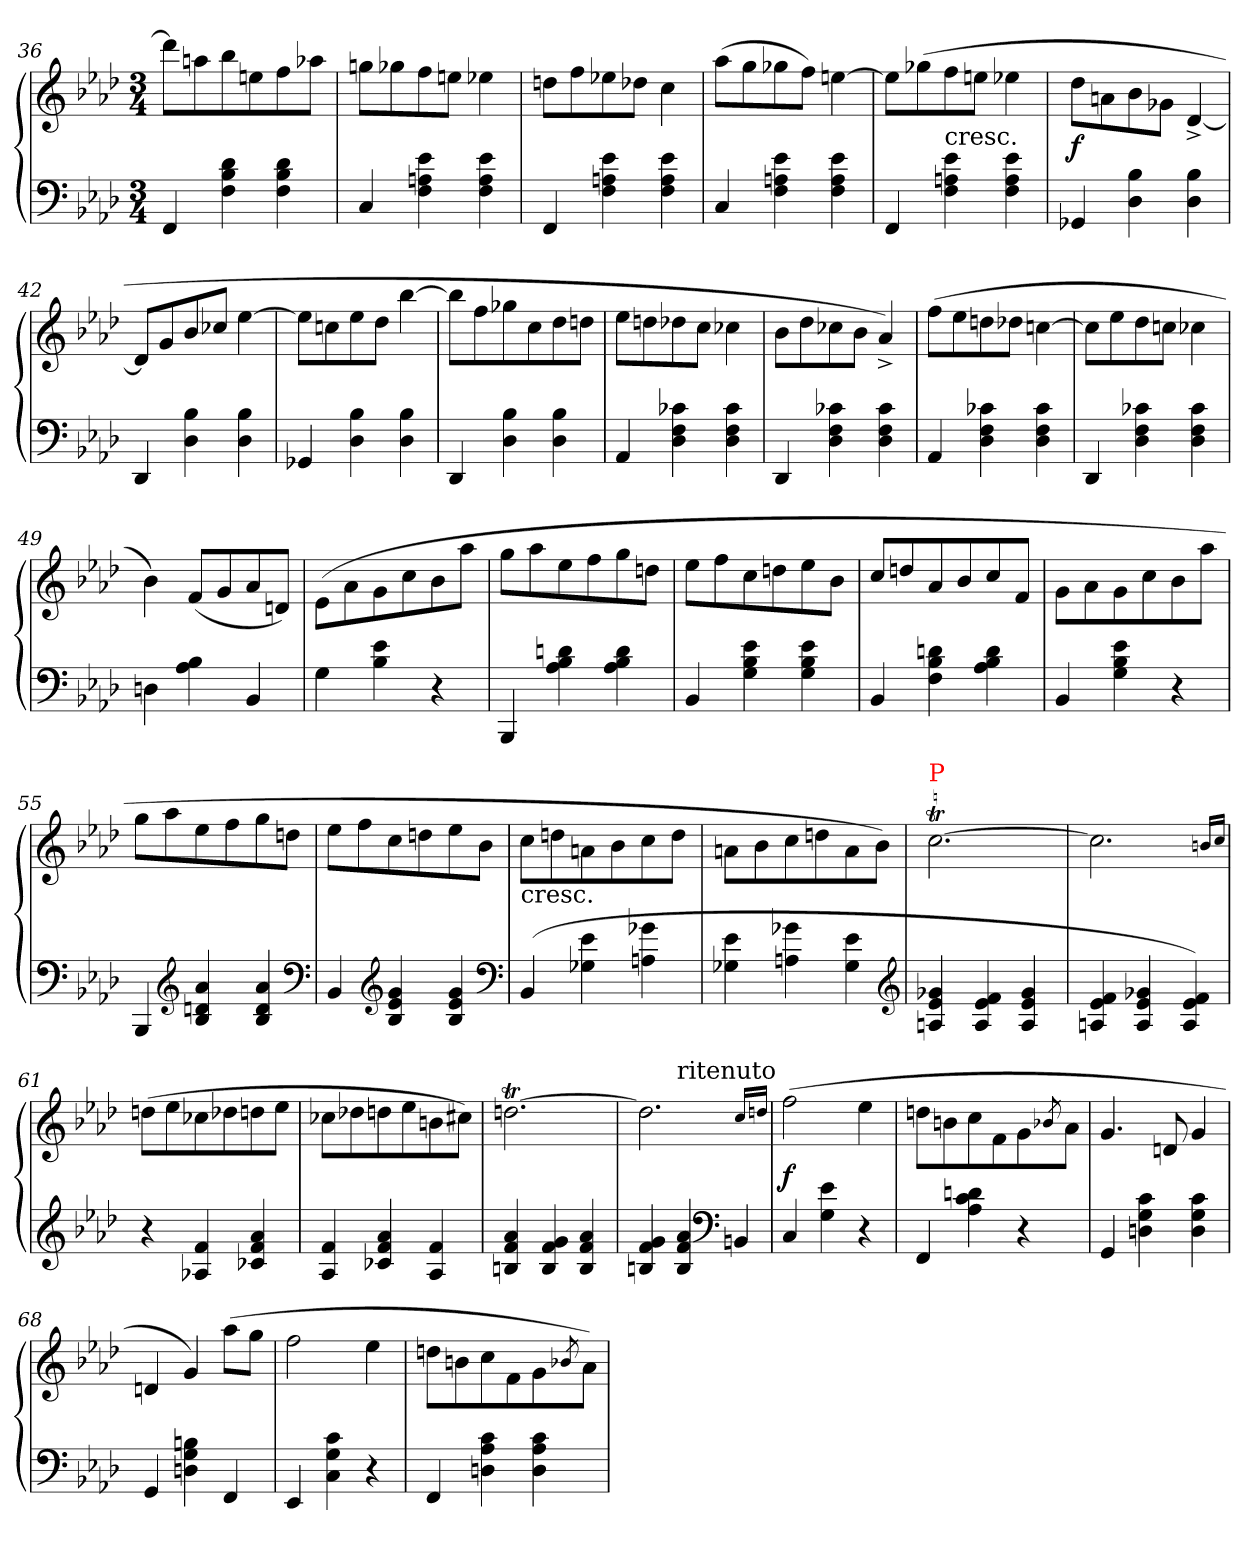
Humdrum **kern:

**kern	**kern	**dynam
*part1	*part1	*part1
*staff2	*staff1	*staff1/2
*clefF4	*clefG2	*
*k[b-e-a-d-]	*k[b-e-a-d-]	*
*A-:	*A-:	*
*M3/4	*M3/4	*
=36	=36	=36
4FF	8ddd-L]	.
.	8aan	.
4d- 4B- 4F	8bb-	.
.	8een	.
4d- 4B- 4F	8ff	.
.	8aa-XJ	.
=37	=37	=37
4C	8ggnL	.
.	8gg-X	.
4e- 4An 4F	8ff	.
.	8eenJ	.
4e- 4A 4F	4ee-X	.
=38	=38	=38
4FF	8ddnL	.
.	8ff	.
4e- 4An 4F	8ee-X	.
.	8dd-XJ	.
4e- 4A 4F	4cc	.
=39	=39	=39
4C	(>8aa-L	.
.	8gg	.
4e- 4An 4F	8gg-X	.
.	8ffJ)	.
4e- 4A 4F	[4een	.
=40	=40	=40
4FF	8eenL]	.
.	(>8gg-X	.
!	!LO:TX:c:t=cresc.	!
4e- 4An 4F	8ff	.
.	8eeJ	.
4e- 4A 4F	4ee-X	.
=41	=41	=41
4GG-X	8dd-L	f
.	8an\	.
4B- 4D-	8b-	.
.	8g-XJ	.
4B- 4D-	[4d-^>	.
=42	=42	=42
4DD-	8d-L]	.
.	8g	.
4B- 4D-	8b-	.
.	8cc-XJ	.
4B- 4D-	[4ee-	.
=43	=43	=43
4GG-X	8ee-L]	.
.	8ccn	.
4B- 4D-	8ee-	.
.	8dd-J	.
4B- 4D-	[4bb-	.
=44	=44	=44
4DD-	8bb-L]	.
.	8ff	.
4B- 4D-	8gg-X	.
.	8cc	.
4B- 4D-	8dd-	.
.	8ddnJ	.
=45	=45	=45
4AA-	8ee-L	.
.	8ddn	.
4c-X 4F 4D-	8dd-X	.
.	8ccJ	.
4c- 4F 4D-	4cc-X	.
=46	=46	=46
4DD-	8b-L	.
.	8dd-	.
4c-X 4F 4D-	8cc-X	.
.	8b-J	.
4c- 4F 4D-	4a-^)	.
=47	=47	=47
4AA-	(>8ffL	.
.	8ee-	.
4c-X 4F 4D-	8ddn	.
.	8dd-XJ	.
4c- 4F 4D-	[4ccn	.
=48	=48	=48
4DD-	8ccL]	.
.	8ee-	.
4c-X 4F 4D-	8dd-	.
.	8ccnJ	.
4c- 4F 4D-	4cc-X	.
=49	=49	=49
4Dn	4b-)	.
4B- 4A-	(<8fL	.
.	8g	.
4BB-	8a-	.
.	8dnJ)	.
=50	=50	=50
4G	(>8e-L	.
.	8a-	.
4e- 4B-	8g	.
.	8cc	.
4r	8b-	.
.	8aa-J	.
=51	=51	=51
4BBB-	8ggL	.
.	8aa-	.
4dn 4B- 4A-	8ee-	.
.	8ff	.
4d 4B- 4A-	8gg	.
.	8ddnJ	.
=52	=52	=52
4BB-	8ee-L	.
.	8ff	.
4e- 4B- 4G	8cc	.
.	8ddn	.
4e- 4B- 4G	8ee-	.
.	8b-J	.
=53	=53	=53
4BB-	8ccL	.
.	8ddn	.
4dn 4B- 4F	8a-	.
.	8b-	.
4d 4B- 4A-	8cc	.
.	8fJ	.
=54	=54	=54
4BB-	8gL	.
.	8a-	.
4e- 4B- 4G	8g	.
.	8cc	.
4r	8b-	.
.	8aa-J	.
=55	=55	=55
4BBB-	8ggL	.
.	8aa-	.
*clefG2	*	*
4a- 4dn 4B-	8ee-	.
.	8ff	.
4a- 4d 4B-	8gg	.
.	8ddnJ	.
*clefF4	*	*
=56	=56	=56
4BB-	8ee-L	.
.	8ff	.
*clefG2	*	*
4g 4e- 4B-	8cc	.
.	8ddn	.
4g 4e- 4B-	8ee-	.
.	8b-J	.
*clefF4	*	*
=57	=57	=57
!	!LO:TX:c:t=cresc.	!
(<4BB-	8ccL	.
.	8ddn	.
4e- 4G-X	8an	.
.	8b-	.
4g-X 4An	8cc	.
.	8ddJ	.
=58	=58	=58
4e- 4G-X	8anL	.
.	8b-	.
4g-X 4An	8cc	.
.	8ddn	.
4e- 4G-	8a	.
.	8b-J)	.
*clefG2	*	*
=59	=59	=59
!	!LO:TX:a:color=red:t=P	!
4g-X 4e- 4An	[2.ccT	.
4f 4e- 4A	.	.
4g- 4e- 4A	.	.
=60	=60	=60
4f 4e- 4An	2.cc]	.
4g-X 4e- 4A	.	.
4f 4e- 4A)	.	.
.	16qqbnTTT/LL	.
.	16qqcc/JJ	.
=61	=61	=61
4r	(8ddnL	.
.	8ee-	.
4f 4A-X	8cc-X	.
.	8dd-X	.
4a- 4f 4c-X	8ddn	.
.	8ee-J	.
=62	=62	=62
4f 4A-	8cc-XL	.
.	8dd-X	.
4a- 4f 4c-X	8ddn	.
.	8ee-	.
4f 4A-	8bn	.
.	8cc#XJ)	.
=63	=63	=63
4a- 4f 4Bn	[2.ddnt	.
4g 4f 4B	.	.
4a- 4f 4B	.	.
=64	=64	=64
*	*^	*
4g 4f 4Bn	2.dd]	4ryy	.
!	!	!LO:TX:a:t=ritenuto	!
4a- 4f 4B	.	2ryy	.
*clefF4	*	*	*
4BBn	.	.	.
.	16qqccTTT/LL	.	.
.	16qqdd/JJ	.	.
*	*v	*v	*
=65	=65	=65
4C	(>2ff	f
4e- 4G	.	.
4r	4ee-	.
=66	=66	=66
4FF	8ddnL	.
.	8bn\	.
4dn 4c 4A-	8cc	.
.	8f	.
4r	8g	.
.	8qb-X/	.
.	8a-J	.
=67	=67	=67
4GG	4.g	.
4c 4G 4Dn	.	.
.	8dn	.
4c 4G 4D	4g	.
=68	=68	=68
4GG	4dn	.
4Bn 4G 4Dn	4g)	.
4FF	(>8aa-L	.
.	8ggJ	.
=69	=69	=69
4EE-	2ff	.
4c 4G 4C	.	.
4r	4ee-	.
=70	=70	=70
4FF	8ddn\L	.
.	8bn	.
4c 4A- 4Dn	8cc	.
.	8f	.
4c 4A- 4D	8g	.
.	8qb-X/	.
.	8a-J)	.
=	=	=
*-	*-	*-
